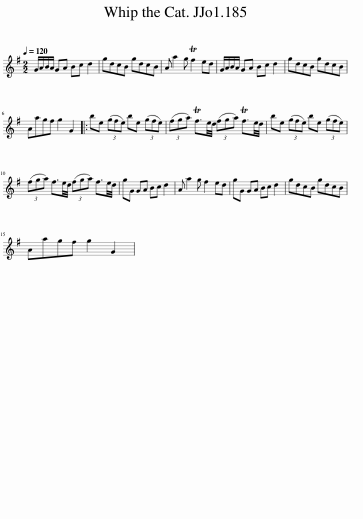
X:1
L:1/8
Q:1/4=120
M:2/2
I:linebreak $
K:G
V:1 treble
V:1
 G/A/B/A/ GA Bc d2 | gdcB gdcB | A a2 g Tf2 ed | G/A/B/A/ GA Bc d2 | gdcB gdcB |$ %5
 Aagf g2 G2 |: be (3(gfe) be (3(gfe) | (3(fga) Tf3/2e/4d/4 (3(fga) Tf3/2e/4d/4 | be (3(gfe) be (3(gfe) |$ (3(fga) f3/2e/4d/4 (3(fga) f3/2e/4d/4 | %10
 gG GA Bc d2 | A a2 g f2 ed | gG GA Bc d2 | gdcB gdcB |$ Aagf g2 G2 | %15
